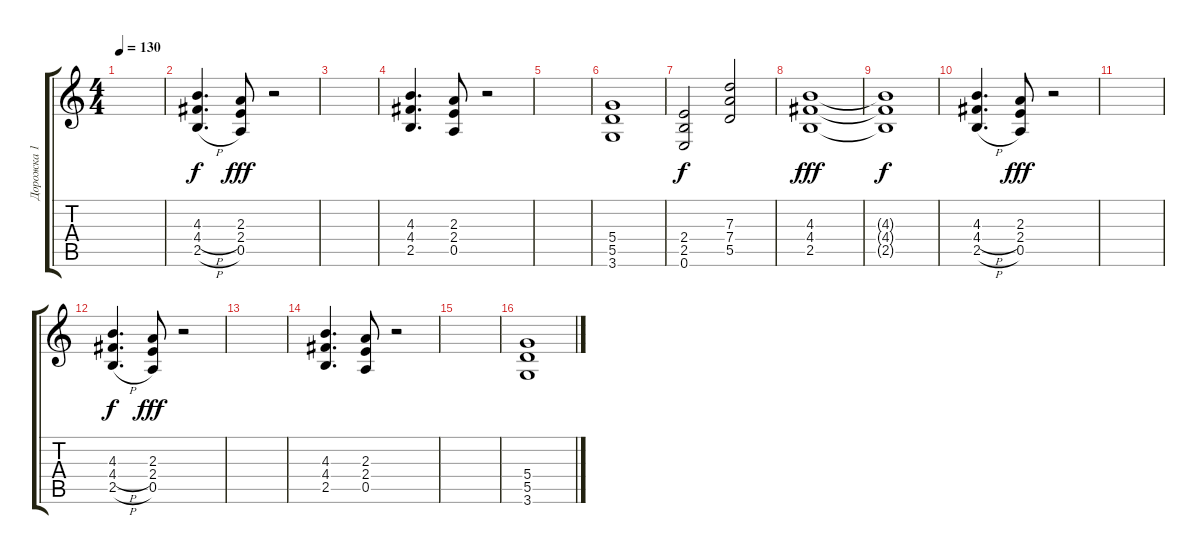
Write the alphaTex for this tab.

\track ("Дорожка 1" "Дорожка 1") {instrument distortionguitar}
\staff {score tabs}
\tuning (E4 B3 G3 D3 A2 E2) {hide}
\ts (4 4)
\tempo 130
\clef g2
\ks c
|
(4.3 4.4{h} 2.5{h}).4{d dy f} (2.3 2.4 0.5).8{dy fff} r.2 |
|
(4.3 4.4 2.5).4{d} (2.3 2.4 0.5).8 r.2 |
|
(5.4 5.5 3.6).1 |
(2.4 2.5 0.6).2{dy f} (7.3 7.4 5.5).2 |
(4.3 4.4 2.5).1{dy fff} |
(4.3{t} 4.4{t} 2.5{t}).1{dy f} |
(4.3 4.4{h} 2.5{h}).4{d} (2.3 2.4 0.5).8{dy fff} r.2 |
|
(4.3 4.4{h} 2.5{h}).4{d dy f} (2.3 2.4 0.5).8{dy fff} r.2 |
|
(4.3 4.4 2.5).4{d} (2.3 2.4 0.5).8 r.2 |
|
(5.4 5.5 3.6).1
